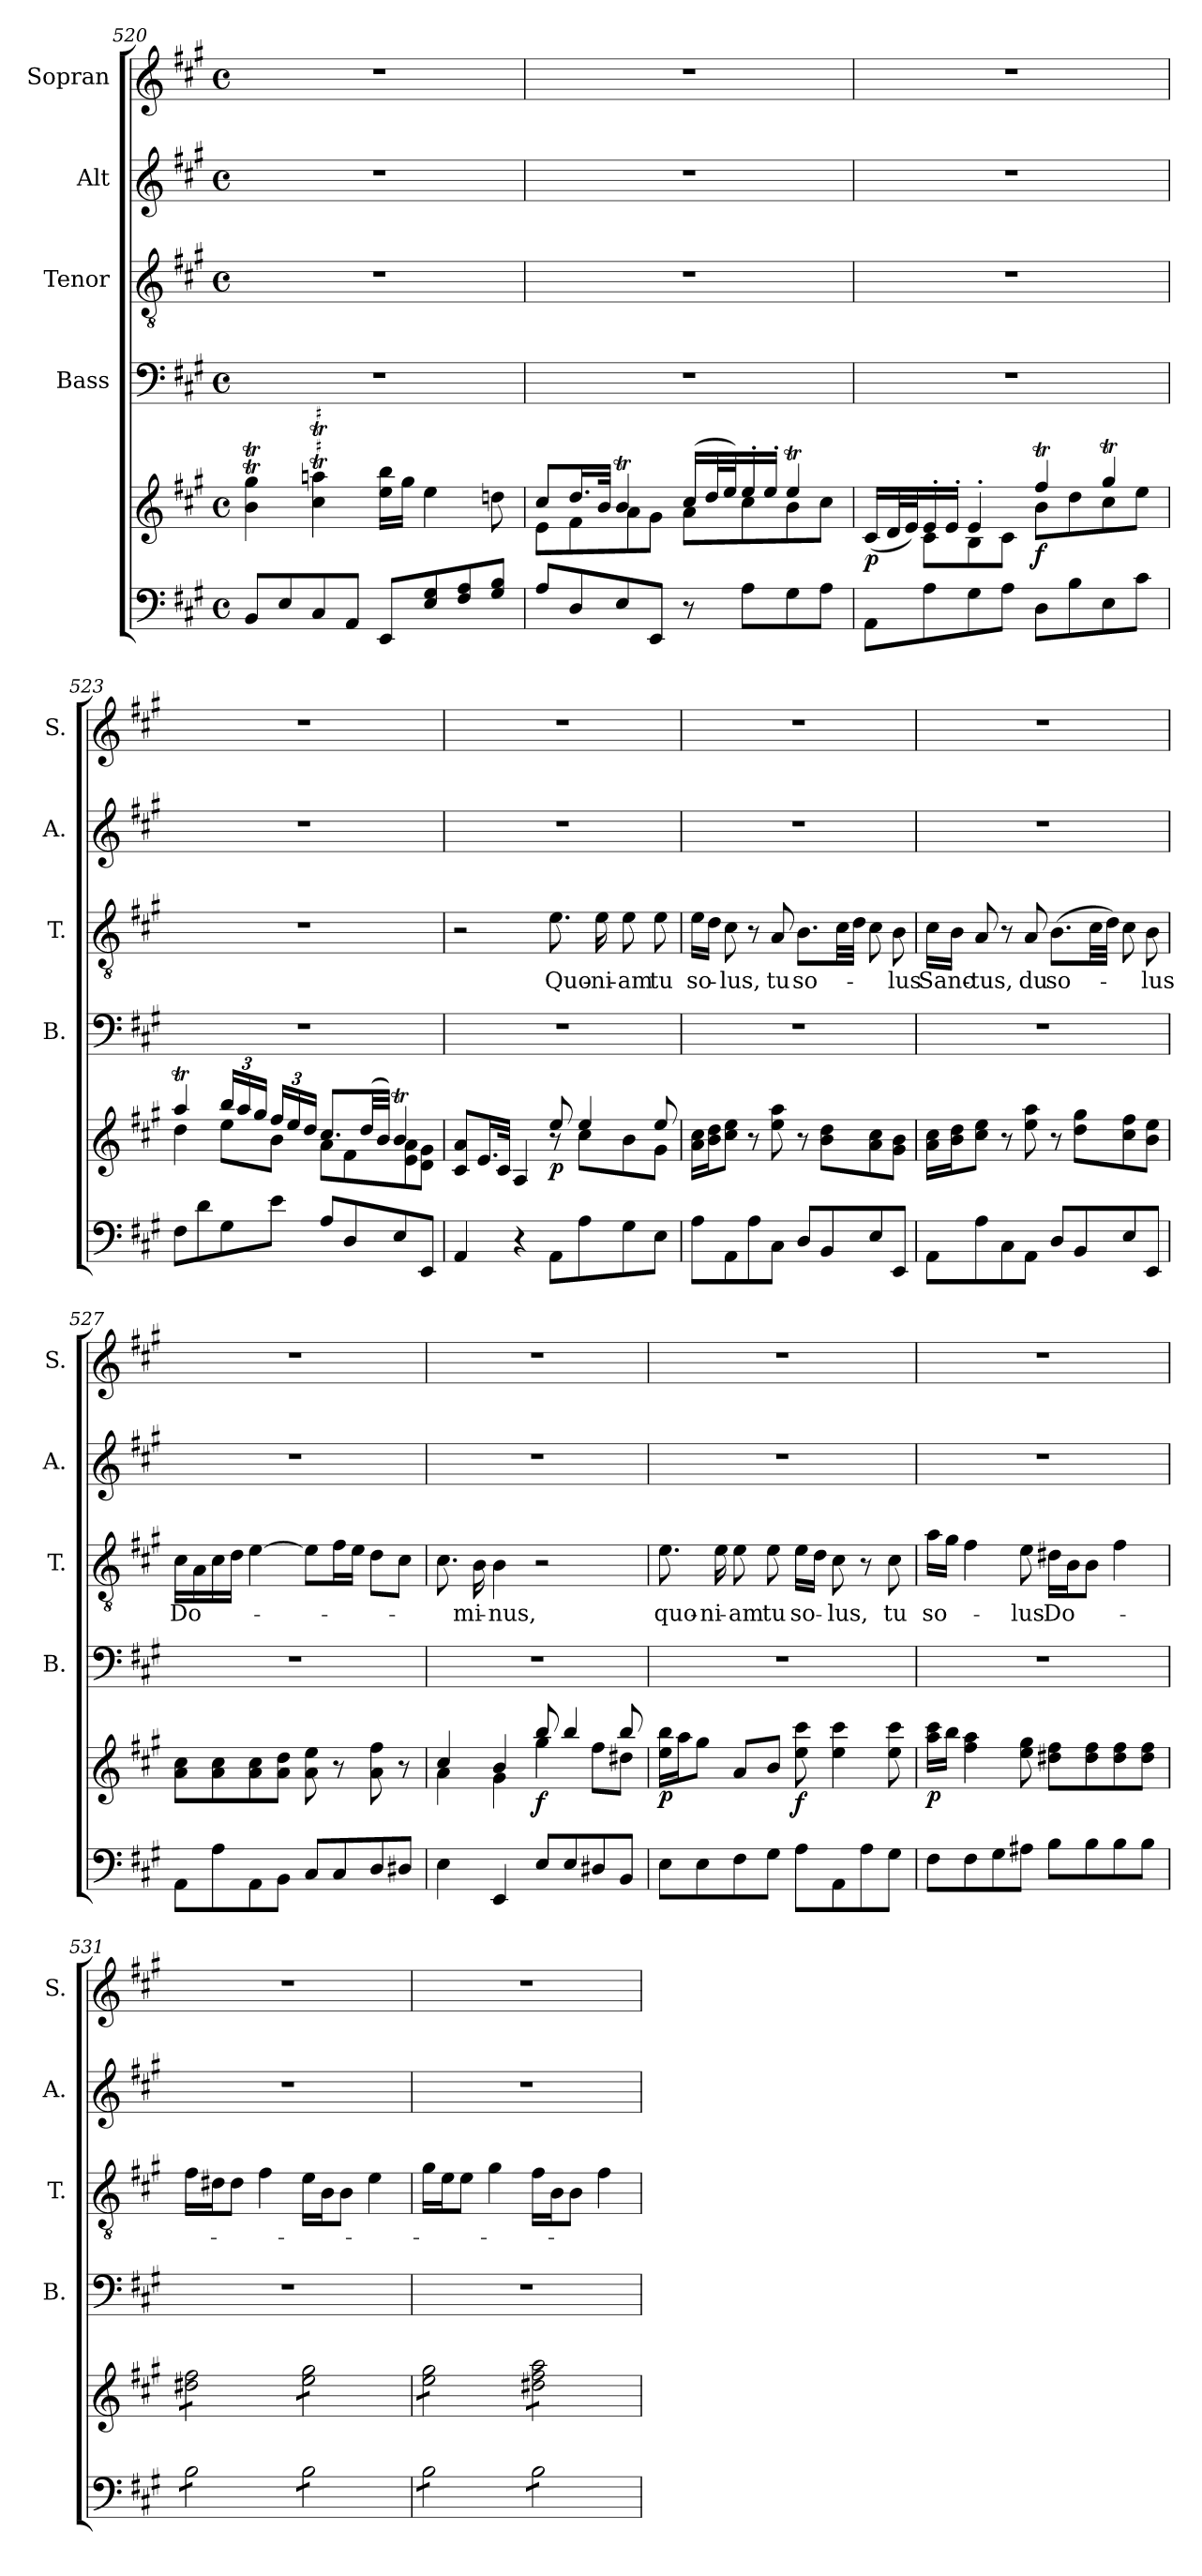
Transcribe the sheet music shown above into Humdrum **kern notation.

**kern	**kern	**dynam	**kern	**kern	**text	**kern	**kern
*part5	*part5	*part5	*part4	*part3	*part3	*part2	*part1
*staff6	*staff5	*staff5/6	*staff4	*staff3	*staff3	*staff2	*staff1
*	*	*	*I"Bass	*I"Tenor	*	*I"Alt	*I"Sopran
*	*	*	*I'B.	*I'T.	*	*I'A.	*I'S.
*clefF4	*clefG2	*	*clefF4	*clefGv2	*	*clefG2	*clefG2
*k[f#c#g#]	*k[f#c#g#]	*	*k[f#c#g#]	*k[f#c#g#]	*	*k[f#c#g#]	*k[f#c#g#]
*A:	*A:	*	*A:	*A:	*	*A:	*A:
*M4/4	*M4/4	*	*M4/4	*M4/4	*	*M4/4	*M4/4
*met(c)	*met(c)	*	*met(c)	*met(c)	*	*met(c)	*met(c)
=520	=520	=520	=520	=520	=520	=520	=520
8BB/L	4b\T 4gg#\T	.	1r	1r	.	1r	1r
8E/	.	.	.	.	.	.	.
8C#/	4cc#\T 4aa\T	.	.	.	.	.	.
8AA/J	.	.	.	.	.	.	.
8EE/L	16ee\ 16bb\LL	.	.	.	.	.	.
.	16gg#\JJ	.	.	.	.	.	.
8E/ 8G#/	4ee\	.	.	.	.	.	.
8F#/ 8A/	.	.	.	.	.	.	.
8G#/ 8B/J	8dd\	.	.	.	.	.	.
!!LO:PB:g=z
=521	=521	=521	=521	=521	=521	=521	=521
*	*^	*	*	*	*	*	*
8A/L	8cc#/L	8e\L	.	1r	1r	.	1r	1r
8D/	16.dd/L	8f#\	.	.	.	.	.	.
.	32b/JJk	.	.	.	.	.	.	.
8E/	4bT/	8a\	.	.	.	.	.	.
8EE/J	.	8g#\J	.	.	.	.	.	.
8r	(>16cc#/LL	8a\L	.	.	.	.	.	.
.	32dd/L	.	.	.	.	.	.	.
.	32ee/J)	.	.	.	.	.	.	.
8A\L	16ee'>/	8cc#\	.	.	.	.	.	.
.	16ee'>/JJ	.	.	.	.	.	.	.
8G#\	4eeT/	8b\	.	.	.	.	.	.
8A\J	.	8cc#\J	.	.	.	.	.	.
=522	=522	=522	=522	=522	=522	=522	=522	=522
!	!	!	!LO:DY:b	!	!	!	!	!
8AA\L	(>16c#/LL	8ryy	p	1r	1r	.	1r	1r
.	32d/L	.	.	.	.	.	.	.
.	32e/J)	.	.	.	.	.	.	.
8A\	16e'>/	8c#\L	.	.	.	.	.	.
.	16e'>/JJ	.	.	.	.	.	.	.
8G#\	4e'>/	8B\	.	.	.	.	.	.
8A\J	.	8c#\J	.	.	.	.	.	.
!	!	!	!LO:DY:b	!	!	!	!	!
8D\L	4ff#T/	8b\L	f	.	.	.	.	.
8B\	.	8dd\	.	.	.	.	.	.
8E\	4gg#t/	8cc#\	.	.	.	.	.	.
8c#\J	.	8ee\J	.	.	.	.	.	.
=523	=523	=523	=523	=523	=523	=523	=523	=523
8F#\L	4aaT/	4dd\	.	1r	1r	.	1r	1r
8d\	.	.	.	.	.	.	.	.
*	*Xbrackettup	*	*	*	*	*	*	*
8G#\	24bb/LL	8ee\L	.	.	.	.	.	.
.	24aa/	.	.	.	.	.	.	.
.	24gg#/JJ	.	.	.	.	.	.	.
8e\J	24ff#/LL	8b\J	.	.	.	.	.	.
.	24ee/	.	.	.	.	.	.	.
.	24dd/JJ	.	.	.	.	.	.	.
8A/L	8.cc#/L	8a\L	.	.	.	.	.	.
8D/	.	8f#\	.	.	.	.	.	.
.	(>32dd/LL	.	.	.	.	.	.	.
.	32b/JJJ)	.	.	.	.	.	.	.
8E/	4bT/	8e\ 8a\	.	.	.	.	.	.
8EE/J	.	8d\ 8g#\J	.	.	.	.	.	.
!!LO:LB:g=z
=524	=524	=524	=524	=524	=524	=524	=524	=524
4AA/	8c#/ 8a/L	2ryy	.	1r	2r	.	1r	1r
.	16.e/L	.	.	.	.	.	.	.
.	32c#/JJk	.	.	.	.	.	.	.
4r	4A/	.	.	.	.	.	.	.
!	!	!	!LO:DY:b	!	!	!LO:LY:b	!	!
8AA\L	8ee/	8ra	p	.	8.e\	Quo-	.	.
8A\	4ee/	8cc#\L	.	.	.	.	.	.
!	!	!	!	!	!	!LO:LY:b	!	!
.	.	.	.	.	16e\	-ni-	.	.
!	!	!	!	!	!	!LO:LY:b	!	!
8G#\	.	8b\	.	.	8e\	-am	.	.
!	!	!	!	!	!	!LO:LY:b	!	!
8E\J	8ee/	8g#\J	.	.	8e\	tu	.	.
=525	=525	=525	=525	=525	=525	=525	=525	=525
!	!	!	!	!	!	!LO:LY:b	!	!
*	*v	*v	*	*	*	*	*	*
8A\L	16a\ 16cc#\LL	.	1r	16e\LL	so-	1r	1r
.	16b\ 16dd\J	.	.	16d\JJ	.	.	.
!	!	!	!	!	!LO:LY:b	!	!
8AA\	8cc#\ 8ee\J	.	.	8c#\	-lus,	.	.
8A\	8r	.	.	8r	.	.	.
!	!	!	!	!	!LO:LY:b	!	!
8C#\J	8ee\ 8aa\	.	.	8A/	tu	.	.
!	!	!	!	!	!LO:LY:b	!	!
8D/L	8r	.	.	8.B\L	so-	.	.
8BB/	8b\ 8dd\L	.	.	.	.	.	.
.	.	.	.	32c#\LL	.	.	.
.	.	.	.	32d\JJJ	.	.	.
8E/	8a\ 8cc#\	.	.	8c#\	.	.	.
!	!	!	!	!	!LO:LY:b	!	!
8EE/J	8g#\ 8b\J	.	.	8B\	-lus	.	.
=526	=526	=526	=526	=526	=526	=526	=526
!	!	!	!	!	!LO:LY:b	!	!
8AA\L	16a\ 16cc#\LL	.	1r	16c#\LL	Sanc-	1r	1r
.	16b\ 16dd\J	.	.	16B\JJ	.	.	.
!	!	!	!	!	!LO:LY:b	!	!
8A\	8cc#\ 8ee\J	.	.	8A/	-tus,	.	.
8C#\	8r	.	.	8r	.	.	.
!	!	!	!	!	!LO:LY:b	!	!
8AA\J	8ee\ 8aa\	.	.	8A/	du	.	.
!	!	!	!	!	!LO:LY:b	!	!
8D/L	8r	.	.	(>8.B\L	so-	.	.
8BB/	8dd\ 8gg#\L	.	.	.	.	.	.
.	.	.	.	32c#\LL	.	.	.
.	.	.	.	32d\JJJ)	.	.	.
8E/	8cc#\ 8ff#\	.	.	8c#\	.	.	.
!	!	!	!	!	!LO:LY:b	!	!
8EE/J	8b\ 8ee\J	.	.	8B\	-lus	.	.
=527	=527	=527	=527	=527	=527	=527	=527
!	!	!	!	!	!LO:LY:b	!	!
8AA\L	8a\ 8cc#\L	.	1r	16c#\LL	Do-	1r	1r
.	.	.	.	16A\	.	.	.
8A\	8a\ 8cc#\	.	.	16c#\	.	.	.
.	.	.	.	16d\JJ	.	.	.
8AA\	8a\ 8cc#\	.	.	[4e\	.	.	.
8BB\J	8a\ 8dd\J	.	.	.	.	.	.
8C#/L	8a\ 8ee\	.	.	8e\L]	.	.	.
8C#/	8r	.	.	16f#\L	.	.	.
.	.	.	.	16e\JJ	.	.	.
8D/	8a\ 8ff#\	.	.	8d\L	.	.	.
8D#X/J	8r	.	.	8c#\J	.	.	.
!!LO:PB:g=z
=528	=528	=528	=528	=528	=528	=528	=528
*	*^	*	*	*	*	*	*
4E\	4cc#/	4a\	.	1r	8.c#\	.	1r	1r
!	!	!	!	!	!	!LO:LY:b	!	!
.	.	.	.	.	16B\	-mi-	.	.
!	!	!	!	!	!	!LO:LY:b	!	!
4EE/	4b/	4g#\	.	.	4B\	-nus,	.	.
!	!	!	!LO:DY:b	!	!	!	!	!
8E/L	8bb/	4gg#\	f	.	2r	.	.	.
8E/	4bb/	.	.	.	.	.	.	.
8D#X/	.	8ff#\L	.	.	.	.	.	.
8BB/J	8bb/	8dd#X\J	.	.	.	.	.	.
=529	=529	=529	=529	=529	=529	=529	=529	=529
!	!	!	!LO:DY:b	!	!	!LO:LY:b	!	!
*	*v	*v	*	*	*	*	*	*
8E\L	16ee\ 16bb\LL	p	1r	8.e\	quo-	1r	1r
.	16aa\J	.	.	.	.	.	.
8E\	8gg#\J	.	.	.	.	.	.
!	!	!	!	!	!LO:LY:b	!	!
.	.	.	.	16e\	-ni-	.	.
!	!	!	!	!	!LO:LY:b	!	!
8F#\	8a/L	.	.	8e\	-am	.	.
!	!	!	!	!	!LO:LY:b	!	!
8G#\J	8b/J	.	.	8e\	tu	.	.
!	!	!LO:DY:b	!	!	!LO:LY:b	!	!
8A\L	8ee\ 8ccc#\	f	.	16e\LL	so-	.	.
.	.	.	.	16d\JJ	.	.	.
!	!	!	!	!	!LO:LY:b	!	!
8AA\	4ee\ 4ccc#\	.	.	8c#\	-lus,	.	.
8A\	.	.	.	8r	.	.	.
!	!	!	!	!	!LO:LY:b	!	!
8G#\J	8ee\ 8ccc#\	.	.	8c#\	tu	.	.
=530	=530	=530	=530	=530	=530	=530	=530
!	!	!LO:DY:b	!	!	!LO:LY:b	!	!
8F#\L	16aa\ 16ccc#\LL	p	1r	16a\LL	so-	1r	1r
.	16bb\JJ	.	.	16g#\JJ	.	.	.
8F#\	4ff#\ 4aa\	.	.	4f#\	.	.	.
8G#\	.	.	.	.	.	.	.
!	!	!	!	!	!LO:LY:b	!	!
8A#X\J	8ee\ 8gg#\	.	.	8e\	-lus	.	.
!	!	!	!	!	!LO:LY:b	!	!
8B\L	8dd#X\ 8ff#\L	.	.	16d#X\LL	Do-	.	.
.	.	.	.	16B\J	.	.	.
8B\	8dd#\ 8ff#\	.	.	8B\J	.	.	.
8B\	8dd#\ 8ff#\	.	.	4f#\	.	.	.
8B\J	8dd#\ 8ff#\J	.	.	.	.	.	.
=531	=531	=531	=531	=531	=531	=531	=531
*tremolo	*	*	*	*	*	*	*
*	*tremolo	*	*	*	*	*	*
8B\L	8dd#X\ 8ff#\L	.	1r	16f#\LL	.	1r	1r
.	.	.	.	16d#X\J	.	.	.
8B\	8dd#X\ 8ff#\	.	.	8d#\J	.	.	.
8B\	8dd#X\ 8ff#\	.	.	4f#\	.	.	.
8B\J	8dd#X\ 8ff#\J	.	.	.	.	.	.
8B\L	8ee\ 8gg#\L	.	.	16e\LL	.	.	.
.	.	.	.	16B\J	.	.	.
8B\	8ee\ 8gg#\	.	.	8B\J	.	.	.
8B\	8ee\ 8gg#\	.	.	4e\	.	.	.
8B\J	8ee\ 8gg#\J	.	.	.	.	.	.
!!LO:LB:g=z
=532	=532	=532	=532	=532	=532	=532	=532
8B\L	8ee\ 8gg#\L	.	1r	16g#\LL	.	1r	1r
.	.	.	.	16e\J	.	.	.
8B\	8ee\ 8gg#\	.	.	8e\J	.	.	.
8B\	8ee\ 8gg#\	.	.	4g#\	.	.	.
8B\J	8ee\ 8gg#\J	.	.	.	.	.	.
8B\L	8dd#X\ 8ff#\ 8aa\L	.	.	16f#\LL	.	.	.
.	.	.	.	16B\J	.	.	.
8B\	8dd#X\ 8ff#\ 8aa\	.	.	8B\J	.	.	.
8B\	8dd#X\ 8ff#\ 8aa\	.	.	4f#\	.	.	.
8B\J	8dd#X\ 8ff#\ 8aa\J	.	.	.	.	.	.
*	*Xtremolo	*	*	*	*	*	*
*Xtremolo	*	*	*	*	*	*	*
=	=	=	=	=	=	=	=
*-	*-	*-	*-	*-	*-	*-	*-
